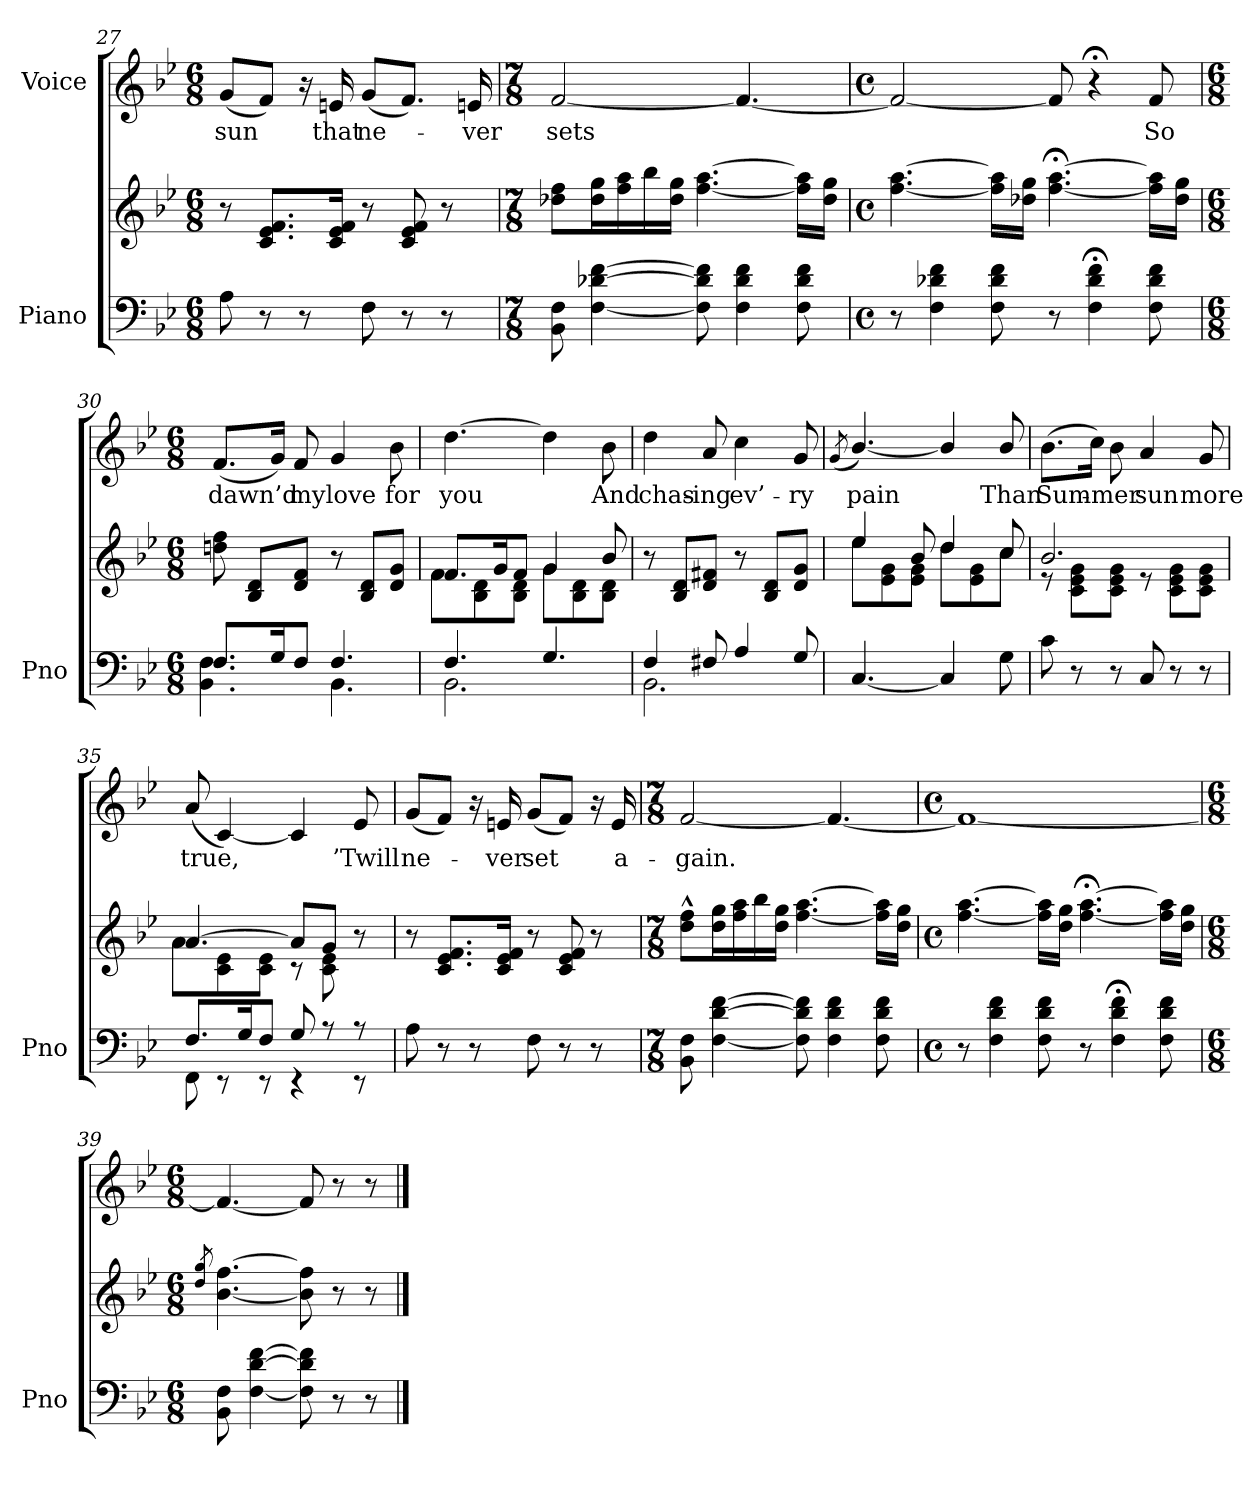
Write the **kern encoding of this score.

**kern	**kern	**kern	**text
*part2	*part2	*part1	*part1
*staff3	*staff2	*staff1	*staff1
*I"Piano	*	*I"Voice	*
*I'Pno	*	*	*
*clefF4	*clefG2	*clefG2	*
*k[b-e-]	*k[b-e-]	*k[b-e-]	*
*M6/8	*M6/8	*M6/8	*
=27	=27	=27	=27
!	!	!	!LO:LY:b
8A\	8r	(8g/L	sun
8r	8.c/ 8.e-/ 8.f/L	8f/J)	.
8r	.	16r	.
!	!	!	!LO:LY:b
.	16c/ 16e-/ 16f/Jk	16en/	that
!	!	!	!LO:LY:b
8F\	8r	(8g/L	ne-
8r	8c/ 8e-/ 8f/	8.f/J)	.
8r	8r	.	.
!	!	!	!LO:LY:b
.	.	16en/	-ver
!!LO:LB:g=z
=28	=28	=28	=28
*M7/8	*M7/8	*M7/8	*
!	!	!	!LO:LY:b
8BB-\ 8F\	8dd-X\ 8ff\L	[2f/	sets
[4F\ [4d-X\ [4f\	16dd-\ 16gg\L	.	.
.	16ff\ 16aa\	.	.
.	16bb-\	.	.
.	16dd-\ 16gg\JJ	.	.
8F\] 8d-\] 8f\]	[4.ff\ [4.aa\	.	.
4F\ 4d-\ 4f\	.	4.f/_	.
8F\ 8d-\ 8f\	16ff\] 16aa\]LL	.	.
.	16dd-\ 16gg\JJ	.	.
=29	=29	=29	=29
*M4/4	*M4/4	*M4/4	*
*met(c)	*met(c)	*met(c)	*
8r	[4.ff\ [4.aa\	2f/_	.
4F\ 4d-X\ 4f\	.	.	.
8F\ 8d-\ 8f\	16ff\] 16aa\]LL	.	.
.	16dd-X\ 16gg\JJ	.	.
8r	[4.ff\;< [4.aa\;<	8f/]	.
4F\;< 4d-\;< 4f\;<	.	4r;<	.
!	!	!	!LO:LY:b
8F\ 8d-\ 8f\	16ff\] 16aa\]LL	8f/	So
.	16dd-\ 16gg\JJ	.	.
!!LO:LB:g=z
=30	=30	=30	=30
*M6/8	*M6/8	*M6/8	*
*^	*	*	*
!	!	!	!	!LO:LY:b
8.F/L	4.BB-\ 4.F\	8ddn\ 8ff\	(8.f/L	dawn’d
.	.	8B-/ 8d/L	.	.
16G/K	.	.	16g/Jk)	.
!	!	!	!	!LO:LY:b
8F/J	.	8d/ 8f/J	8f/	my
!	!	!	!	!LO:LY:b
4.F/	4.BB-\	8r	4g/	love
.	.	8B-/ 8d/L	.	.
!	!	!	!	!LO:LY:b
.	.	8d/ 8g/J	8b-\	for
=31	=31	=31	=31	=31
*	*	*^	*	*
!	!	!	!	!	!LO:LY:b
4.F/	2.BB-\	8.f/L	8f\L	[4.dd\	you
.	.	.	8B-\ 8d\	.	.
.	.	16g/K	.	.	.
.	.	8f/J	8B-\ 8d\J	.	.
4.G/	.	4g/	8g\L	4dd\]	.
.	.	.	8B-\ 8d\	.	.
!	!	!	!	!	!LO:LY:b
.	.	8b-/	8B-\ 8d\J	8b-\	And
!!LO:PB:g=z
=32	=32	=32	=32	=32	=32
!	!	!	!	!	!LO:LY:b
*	*	*v	*v	*	*
4F/	2.BB-\	8r	4dd\	chas-
.	.	8B-/ 8d/L	.	.
!	!	!	!	!LO:LY:b
8F#X/	.	8d/ 8f#X/J	8a/	-ing
!	!	!	!	!LO:LY:b
4A/	.	8r	4cc\	ev’-
.	.	8B-/ 8d/L	.	.
!	!	!	!	!LO:LY:b
8G/	.	8d/ 8g/J	8g/	-ry
*v	*v	*	*	*
=33	=33	=33	=33
.	.	(8qg/	.
*	*^	*	*
!	!	!	!	!LO:LY:b
[4.C/	4ee-/	8ee-\L	[4.b-/)	pain
.	.	8e-\ 8g\	.	.
.	8b-/	8e-\ 8g\J	.	.
4C/]	4dd/	8dd\L	4b-/]	.
.	.	8e-\ 8g\	.	.
!	!	!	!	!LO:LY:b
8G\	8cc/	8cc\J	8b-/	Than
!!LO:LB:g=z
=34	=34	=34	=34	=34
!	!	!	!	!LO:LY:b
8c\	2.b-/	8r	(8.b-\L	Sum-
8r	.	8c\ 8e-\ 8g\L	.	.
.	.	.	16cc\Jk)	.
!	!	!	!	!LO:LY:b
8r	.	8c\ 8e-\ 8g\J	8b-\	-mer
!	!	!	!	!LO:LY:b
8C/	.	8r	4a/	sun
8r	.	8c\ 8e-\ 8g\L	.	.
!	!	!	!	!LO:LY:b
8r	.	8c\ 8e-\ 8g\J	8g/	more
=35	=35	=35	=35	=35
*^	*	*	*	*
!	!	!	!LO:N:head=solid	!	!LO:LY:b
8.F/L	8FF\	[4.a/	8a\L	(8a/	true,
.	8r	.	8c\ 8e-\	[4c/)	.
16G/K	.	.	.	.	.
8F/J	8r	.	8c\ 8e-\J	.	.
8G/	4r	8a/L]	8r	4c/]	.
8r	.	8g/J	8c\ 8e-\	.	.
!	!	!	!	!	!LO:LY:b
8r	8r	8r	8ryy	8e-/	’Twill
!!LO:LB:g=z
=36	=36	=36	=36	=36	=36
!	!	!	!	!	!LO:LY:b
*v	*v	*	*	*	*
*	*v	*v	*	*
8A\	8r	(8g/L	ne-
8r	8.c/ 8.e-/ 8.f/L	8f/J)	.
8r	.	16r	.
!	!	!	!LO:LY:b
.	16c/ 16e-/ 16f/Jk	16en/	-ver
!	!	!	!LO:LY:b
8F\	8r	(8g/L	set
8r	8c/ 8e-/ 8f/	8f/J)	.
8r	8r	16r	.
!	!	!	!LO:LY:b
.	.	16e/	a-
=37	=37	=37	=37
*M7/8	*M7/8	*M7/8	*
!	!	!	!LO:LY:b
8BB-\ 8F\	8dd\^^ 8ff\^^L	[2f/	-gain.
[4F\ [4d\ [4f\	16dd\ 16gg\L	.	.
.	16ff\ 16aa\	.	.
.	16bb-\	.	.
.	16dd\ 16gg\JJ	.	.
8F\] 8d\] 8f\]	[4.ff\ [4.aa\	.	.
4F\ 4d\ 4f\	.	4.f/_	.
8F\ 8d\ 8f\	16ff\] 16aa\]LL	.	.
.	16dd\ 16gg\JJ	.	.
!!LO:LB:g=z
=38	=38	=38	=38
*M4/4	*M4/4	*M4/4	*
*met(c)	*met(c)	*met(c)	*
8r	[4.ff\ [4.aa\	1f_	.
4F\ 4d\ 4f\	.	.	.
8F\ 8d\ 8f\	16ff\] 16aa\]LL	.	.
.	16dd\ 16gg\JJ	.	.
8r	[4.ff\;< [4.aa\;<	.	.
4F\;< 4d\;< 4f\;<	.	.	.
8F\ 8d\ 8f\	16ff\] 16aa\]LL	.	.
.	16dd\ 16gg\JJ	.	.
=39	=39	=39	=39
*M6/8	*M6/8	*M6/8	*
.	8qdd/ 8qgg/	.	.
8BB-\ 8F\	[4.b-\ [4.ff\	4.f/_	.
[4F\ [4d\ [4f\	.	.	.
8F\] 8d\] 8f\]	8b-\] 8ff\]	8f/]	.
8r	8r	8r	.
8r	8r	8r	.
==	==	==	==
*-	*-	*-	*-
